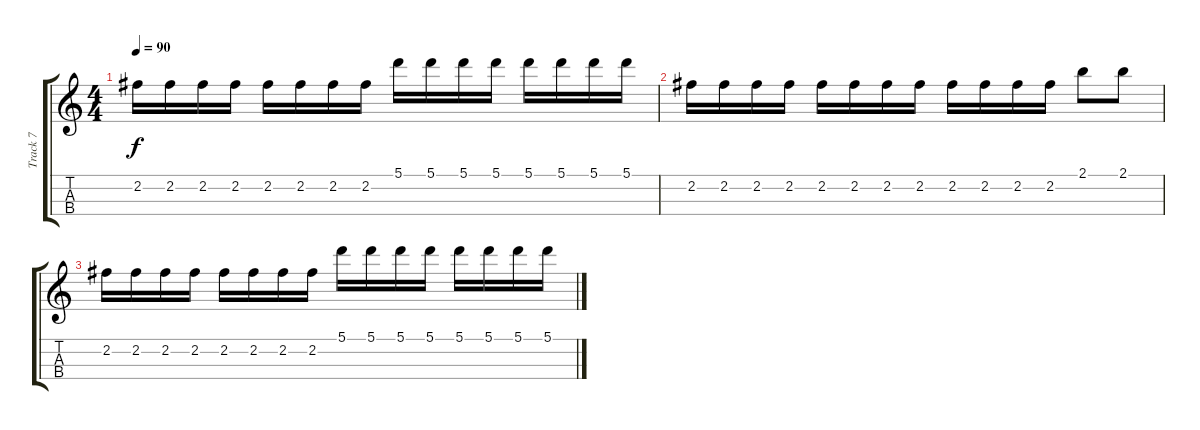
\track ("Track 7" "Track 7") {solo instrument acousticguitarnylon}
\staff {score tabs}
\tuning (A4 E4 C4 G4) {hide}
\ts (4 4)
\tempo 90
\clef g2
\ks c
2.2.16{dy f} 2.2.16 2.2.16 2.2.16 2.2.16 2.2.16 2.2.16 2.2.16 5.1.16 5.1.16 5.1.16 5.1.16 5.1.16 5.1.16 5.1.16 5.1.16 |
2.2.16 2.2.16 2.2.16 2.2.16 2.2.16 2.2.16 2.2.16 2.2.16 2.2.16 2.2.16 2.2.16 2.2.16 2.1.8 2.1.8 |
2.2.16 2.2.16 2.2.16 2.2.16 2.2.16 2.2.16 2.2.16 2.2.16 5.1.16 5.1.16 5.1.16 5.1.16 5.1.16 5.1.16 5.1.16 5.1.16
